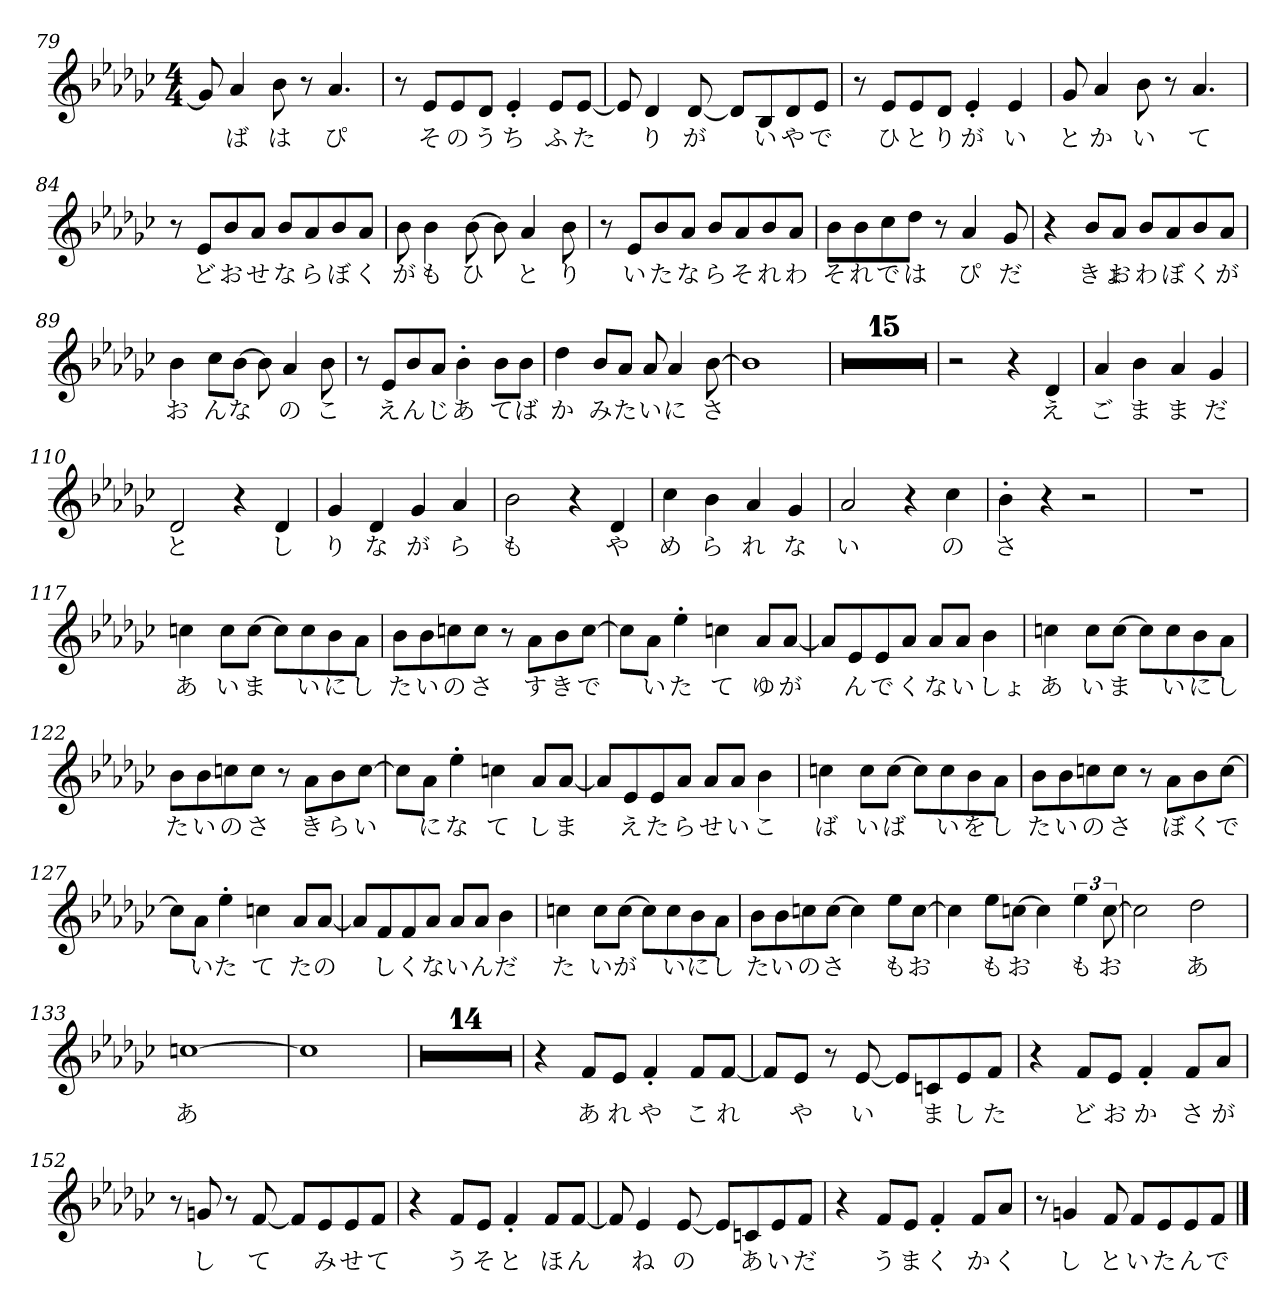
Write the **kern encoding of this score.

**kern	**text
*part1	*part1
*staff1	*staff1
*clefG2	*
*k[b-e-a-d-g-c-]	*
*M4/4	*
=79	=79
8g-]	.
4a-	ば
8b-	は
8r	.
4.a-	ぴ
=80	=80
8r	.
8e-L	そ
8e-	の
8d-J	う
4e-'	ち
8e-L	ふ
[8e-J	た
=81	=81
8e-]	.
4d-	り
[8d-	が
8d-L]	.
8B-	い
8d-	や
8e-J	で
=82	=82
8r	.
8e-L	ひ
8e-	と
8d-J	り
4e-'	が
4e-	い
=83	=83
8g-	と
4a-	か
8b-	い
8r	.
4.a-	て
=84	=84
8r	.
8e-L	ど
8b-	お
8a-J	せ
8b-L	な
8a-	ら
8b-	ぼ
8a-J	く
=85	=85
8b-	が
4b-	も
[8b-	ひ
8b-]	.
4a-	と
8b-	り
=86	=86
8r	.
8e-L	い
8b-	た
8a-J	な
8b-L	ら
8a-	そ
8b-	れ
8a-J	わ
=87	=87
8b-L	そ
8b-	れ
8cc-	で
8dd-J	は
8r	.
4a-	ぴ
8g-	だ
=88	=88
4r	.
8b-L	きょ
8a-J	お
8b-L	わ
8a-	ぼ
8b-	く
8a-J	が
=89	=89
4b-	お
8cc-L	ん
[8b-J	な
8b-]	.
4a-	の
8b-	こ
=90	=90
8r	.
8e-L	え
8b-	ん
8a-J	じ
4b-'	あ
8b-L	て
8b-J	ば
=91	=91
4dd-	か
8b-L	み
8a-J	た
8a-	い
4a-	に
[8b-	さ
=92	=92
1b-]	.
=93	=93
1r	.
=94	=94
1r	.
=95	=95
1r	.
=96	=96
1r	.
=97	=97
1r	.
=98	=98
1r	.
=99	=99
1r	.
=100	=100
1r	.
=101	=101
1r	.
=102	=102
1r	.
=103	=103
1r	.
=104	=104
1r	.
=105	=105
1r	.
=106	=106
1r	.
=107	=107
1r	.
=108	=108
2r	.
4r	.
4d-	え
=109	=109
4a-	ご
4b-	ま
4a-	ま
4g-	だ
=110	=110
2d-	と
4r	.
4d-	し
=111	=111
4g-	り
4d-	な
4g-	が
4a-	ら
=112	=112
2b-	も
4r	.
4d-	や
=113	=113
4cc-	め
4b-	ら
4a-	れ
4g-	な
=114	=114
2a-	い
4r	.
4cc-	の
=115	=115
4b-'	さ
4r	.
2r	.
=116	=116
1r	.
=117	=117
4ccn	あ
8ccL	い
[8ccJ	ま
8ccL]	.
8cc	い
8b-	に
8a-J	し
=118	=118
8b-L	た
8b-	い
8ccn	の
8ccJ	さ
8r	.
8a-L	す
8b-	き
[8ccJ	で
=119	=119
8ccL]	.
8a-J	い
4ee-'	た
4ccn	て
8a-L	ゆ
[8a-J	が
=120	=120
8a-L]	.
8e-	ん
8e-	で
8a-J	く
8a-L	な
8a-J	い
4b-	しょ
=121	=121
4ccn	あ
8ccL	い
[8ccJ	ま
8ccL]	.
8cc	い
8b-	に
8a-J	し
=122	=122
8b-L	た
8b-	い
8ccn	の
8ccJ	さ
8r	.
8a-L	き
8b-	ら
[8ccJ	い
=123	=123
8ccL]	.
8a-J	に
4ee-'	な
4ccn	て
8a-L	し
[8a-J	ま
=124	=124
8a-L]	.
8e-	え
8e-	た
8a-J	ら
8a-L	せ
8a-J	い
4b-	こ
=125	=125
4ccn	ば
8ccL	い
[8ccJ	ば
8ccL]	.
8cc	い
8b-	を
8a-J	し
=126	=126
8b-L	た
8b-	い
8ccn	の
8ccJ	さ
8r	.
8a-L	ぼ
8b-	く
[8ccJ	で
=127	=127
8ccL]	.
8a-J	い
4ee-'	た
4ccn	て
8a-L	た
[8a-J	の
=128	=128
8a-L]	.
8f	し
8f	く
8a-J	な
8a-L	い
8a-J	ん
4b-	だ
=129	=129
4ccn	た
8ccL	い
[8ccJ	が
8ccL]	.
8cc	い
8b-	に
8a-J	し
=130	=130
8b-L	た
8b-	い
8ccn	の
[8ccJ	さ
4cc]	.
8ee-L	も
[8ccJ	お
=131	=131
4cc]	.
8ee-L	も
[8ccnJ	お
4cc]	.
6ee-	も
[12cc	お
=132	=132
2cc]	.
2dd-	あ
=133	=133
[1ccn	あ
=134	=134
1cc]	.
=135	=135
1r	.
=136	=136
1r	.
=137	=137
1r	.
=138	=138
1r	.
=139	=139
1r	.
=140	=140
1r	.
=141	=141
1r	.
=142	=142
1r	.
=143	=143
1r	.
=144	=144
1r	.
=145	=145
1r	.
=146	=146
1r	.
=147	=147
1r	.
=148	=148
1r	.
=149	=149
4r	.
8fL	あ
8e-J	れ
4f'	や
8fL	こ
[8fJ	れ
=150	=150
8fL]	.
8e-J	や
8r	.
[8e-	い
8e-L]	.
8cn	ま
8e-	し
8fJ	た
=151	=151
4r	.
8fL	ど
8e-J	お
4f'	か
8fL	さ
8a-J	が
=152	=152
8r	.
8gn	し
8r	.
[8f	て
8fL]	.
8e-	み
8e-	せ
8fJ	て
=153	=153
4r	.
8fL	う
8e-J	そ
4f'	と
8fL	ほ
[8fJ	ん
=154	=154
8f]	.
4e-	ね
[8e-	の
8e-L]	.
8cn	あ
8e-	い
8fJ	だ
=155	=155
4r	.
8fL	う
8e-J	ま
4f'	く
8fL	か
8a-J	く
=156	=156
8r	.
4gn	し
8f	と
8fL	い
8e-	た
8e-	ん
8fJ	で
==	==
*-	*-
